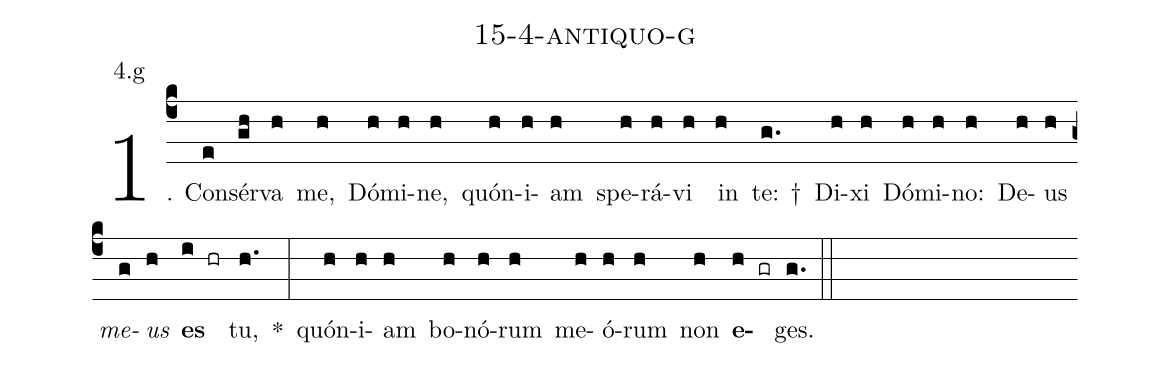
name: 15-4-antiquo-g;
annotation: 4.g;
%%
(c4)1. Con(e)sér(gh)va(h) me,(h) Dó(h)mi(h)ne,(h) quón(h)i(h)am(h) spe(h)rá(h)vi(h) in(h) te: †(g.) Di(h)xi(h) Dó(h)mi(h)no:(h) De(h)us(h) <i>me</i>(g)<i>us</i>(h) <b>es</b>(i hr) tu,(h.) *(:) quón(h)i(h)am(h) bo(h)nó(h)rum(h) me(h)ó(h)rum(h) non(h) <b>e</b>(h gr)ges.(g.) (::)
